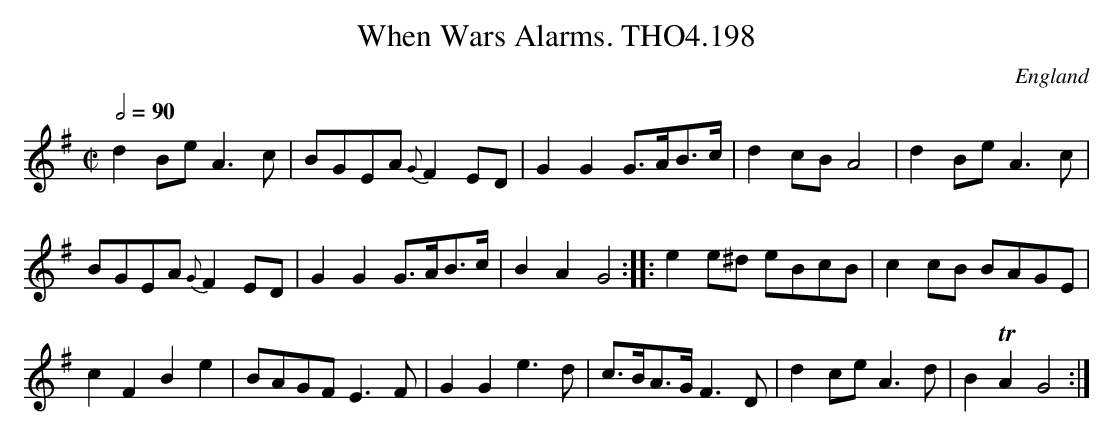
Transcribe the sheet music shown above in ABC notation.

X:1
T:When Wars Alarms. THO4.198
O:England
M:C|
L:1/8
Q:1/2=90
K:G major
d2 Be A3 c|BGEA{G}F2 ED|G2G2 G>AB>c|d2 cB A4|d2 Be A3 c|
BGEA{G}F2 ED|G2G2 G>AB>c|B2A2 G4::e2 e^d eBcB|c2 cB BAGE|
c2F2B2e2|BAGF E3 F|G2G2 e3d|c>BA>G F3 D|d2 ce A3 d|B2TA2 G4:|
